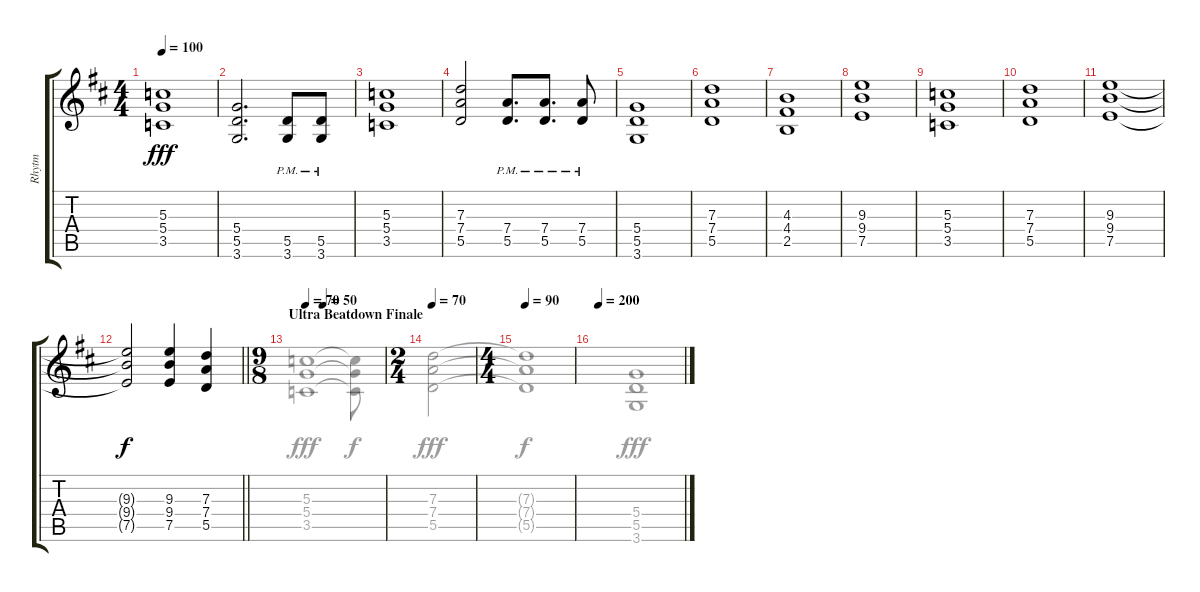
\track ("Rhytm" "Rhytm") {instrument distortionguitar}
\staff {score tabs}
\tuning (E4 B3 G3 D3 A2 E2) {hide}
\voice
\ts (4 4)
\tempo 100
\clef g2
\ks d
(5.3 5.4 3.5).1{dy fff} |
(5.4 5.5 3.6).2{d} (5.5{pm} 3.6{pm}).8 (5.5{pm} 3.6{pm}).8 |
(5.3 5.4 3.5).1 |
(7.3 7.4 5.5).2 (7.4{pm} 5.5{pm}).8{d} (7.4{pm} 5.5{pm}).8{d} (7.4{pm} 5.5{pm}).8 |
(5.4 5.5 3.6).1 |
(7.3 7.4 5.5).1 |
(4.3 4.4 2.5).1 |
(9.3 9.4 7.5).1 |
(5.3 5.4 3.5).1 |
(7.3 7.4 5.5).1 |
(9.3 9.4 7.5).1 |
\barLineRight lightlight
(9.3{t} 9.4{t} 7.5{t}).2{dy f} (9.3 9.4 7.5).4 (7.3 7.4 5.5).4 |
\ts (9 8)
\section ("" "Ultra Beatdown Finale")
\tempo 70
\tempo (50 0.2222222222222222)
|
\ts (2 4)
\tempo 70
|
\ts (4 4)
\tempo 90
|
\tempo 200
\voice
\clef g2
\ottava regular
\simile none
\ks d
|
|
|
|
|
|
|
|
|
|
|
\barLineRight lightlight
|
(5.3 5.4 3.5).1{dy fff} (5.3{t} 5.4{t} 3.5{t}).8{dy f} |
(7.3 7.4 5.5).2{dy fff} |
(7.3{t} 7.4{t} 5.5{t}).1{dy f} |
(5.4 5.5 3.6).1{dy fff}
